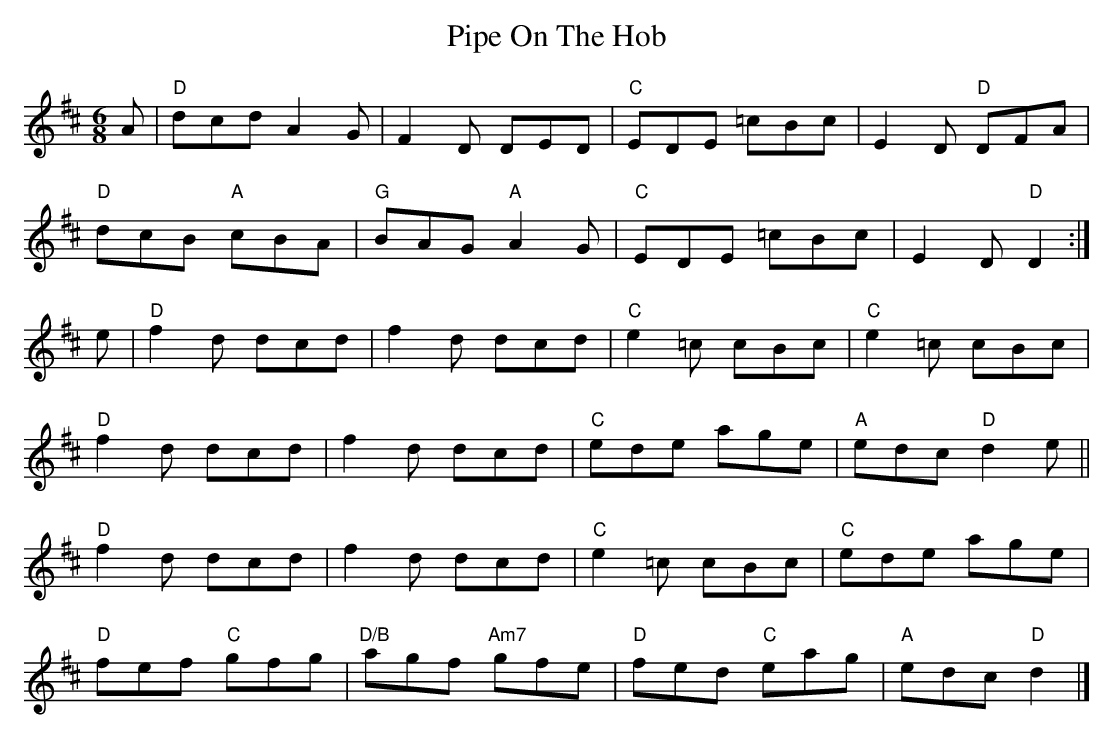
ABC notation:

X:1
T:Pipe On The Hob
M:6/8
L:1/8
K:D
A|"D"dcd A2G|F2D DED|"C"EDE =cBc|E2D "D"DFA|
  "D"dcB "A"cBA|"G"BAG "A"A2G|"C"EDE =cBc|E2D "D"D2:|
e|"D"f2d dcd|f2d dcd|"C"e2=c cBc|"C"e2=c cBc|
"D"f2d dcd|f2d dcd|"C"ede age|"A"edc "D"d2e||
"D"f2d dcd|f2d dcd|"C"e2=c cBc|"C"ede age|
"D"fef "C"gfg |"D/B"agf "Am7"gfe|"D"fed "C"eag|"A"edc "D"d2|]
